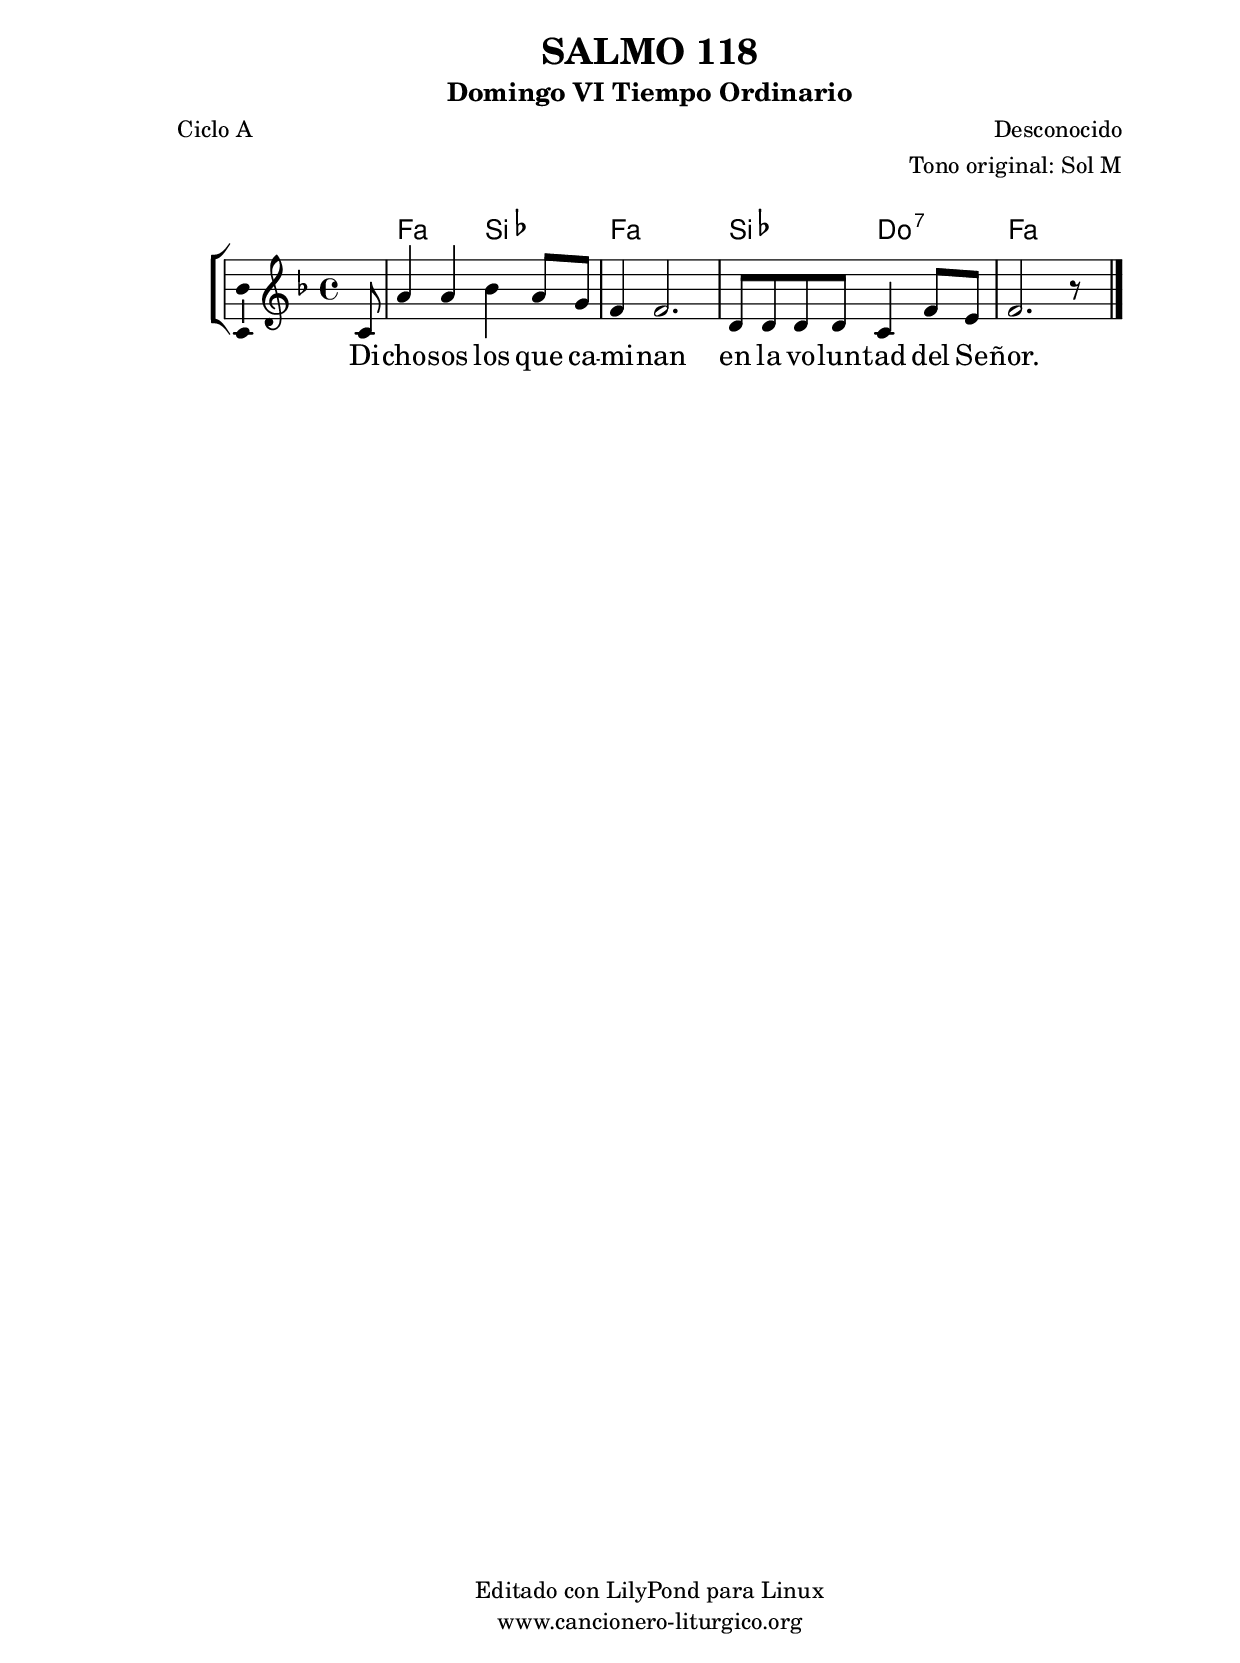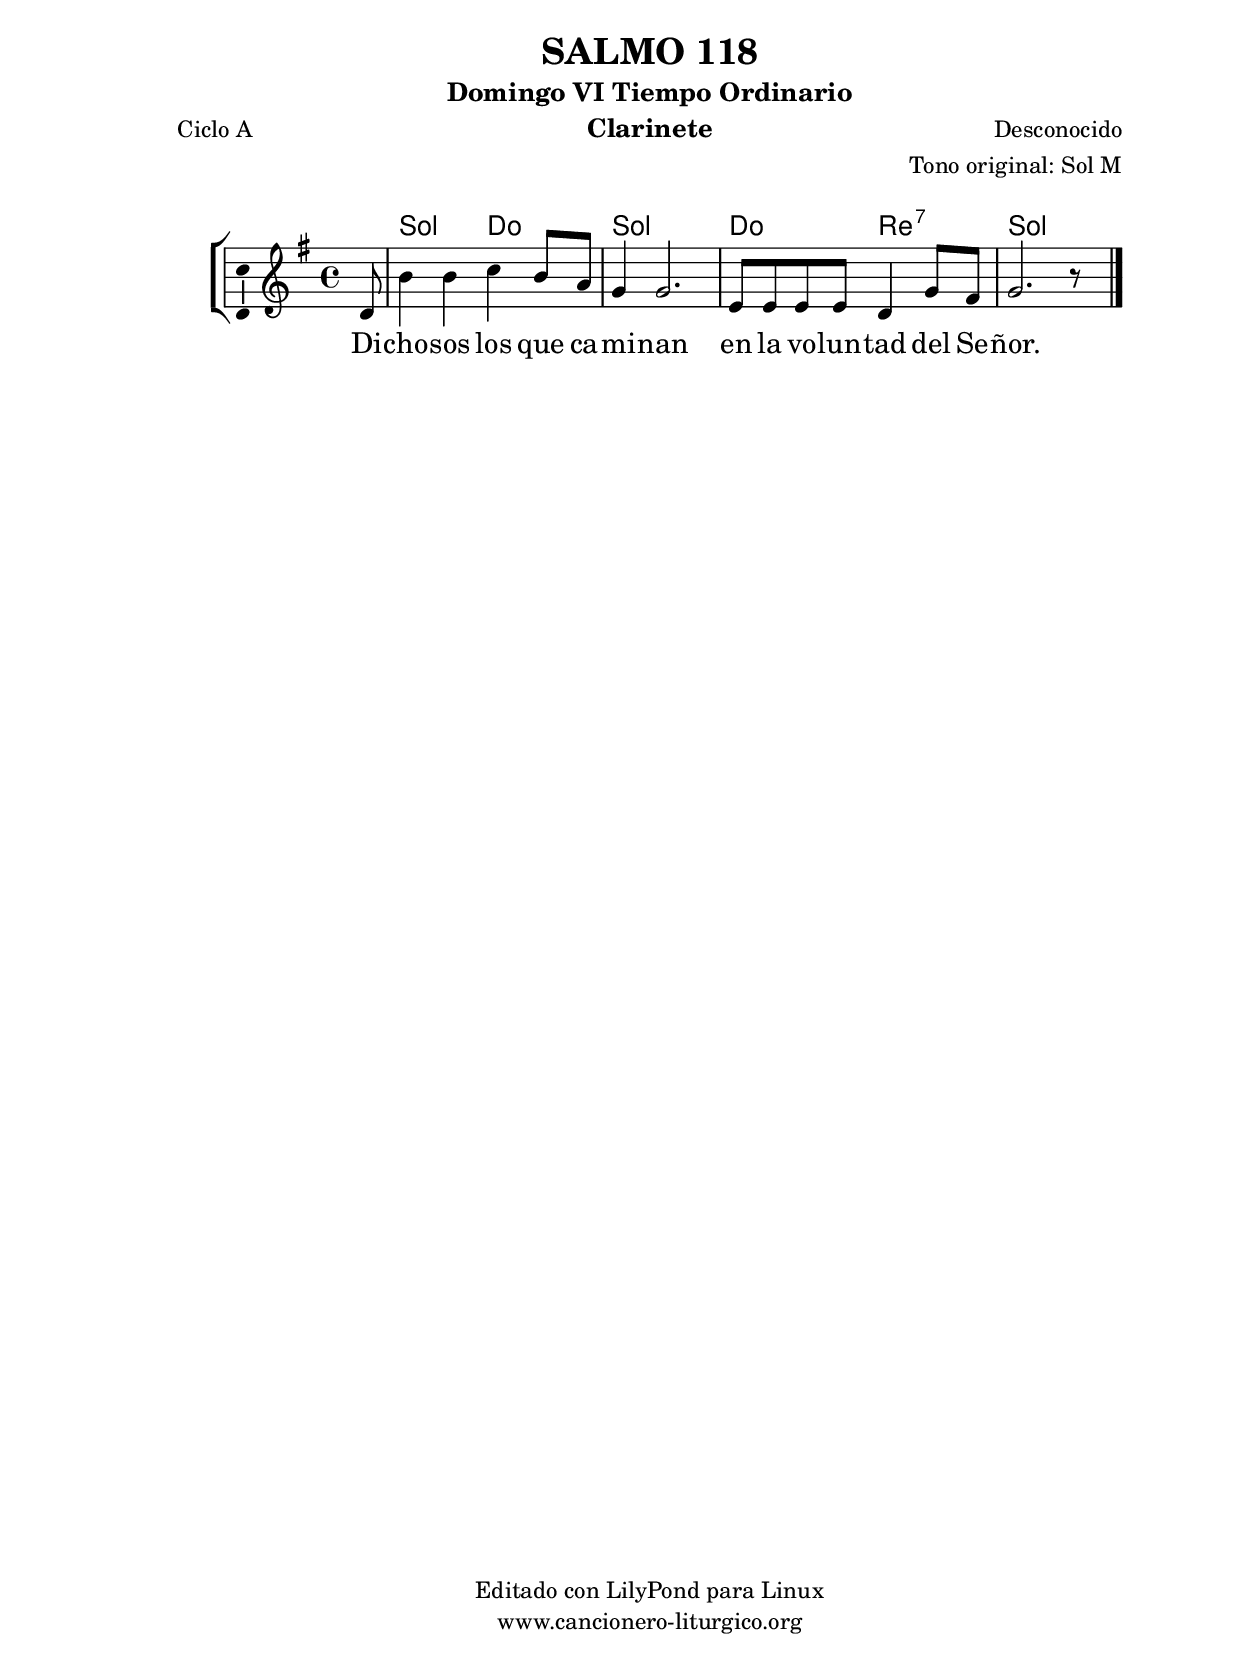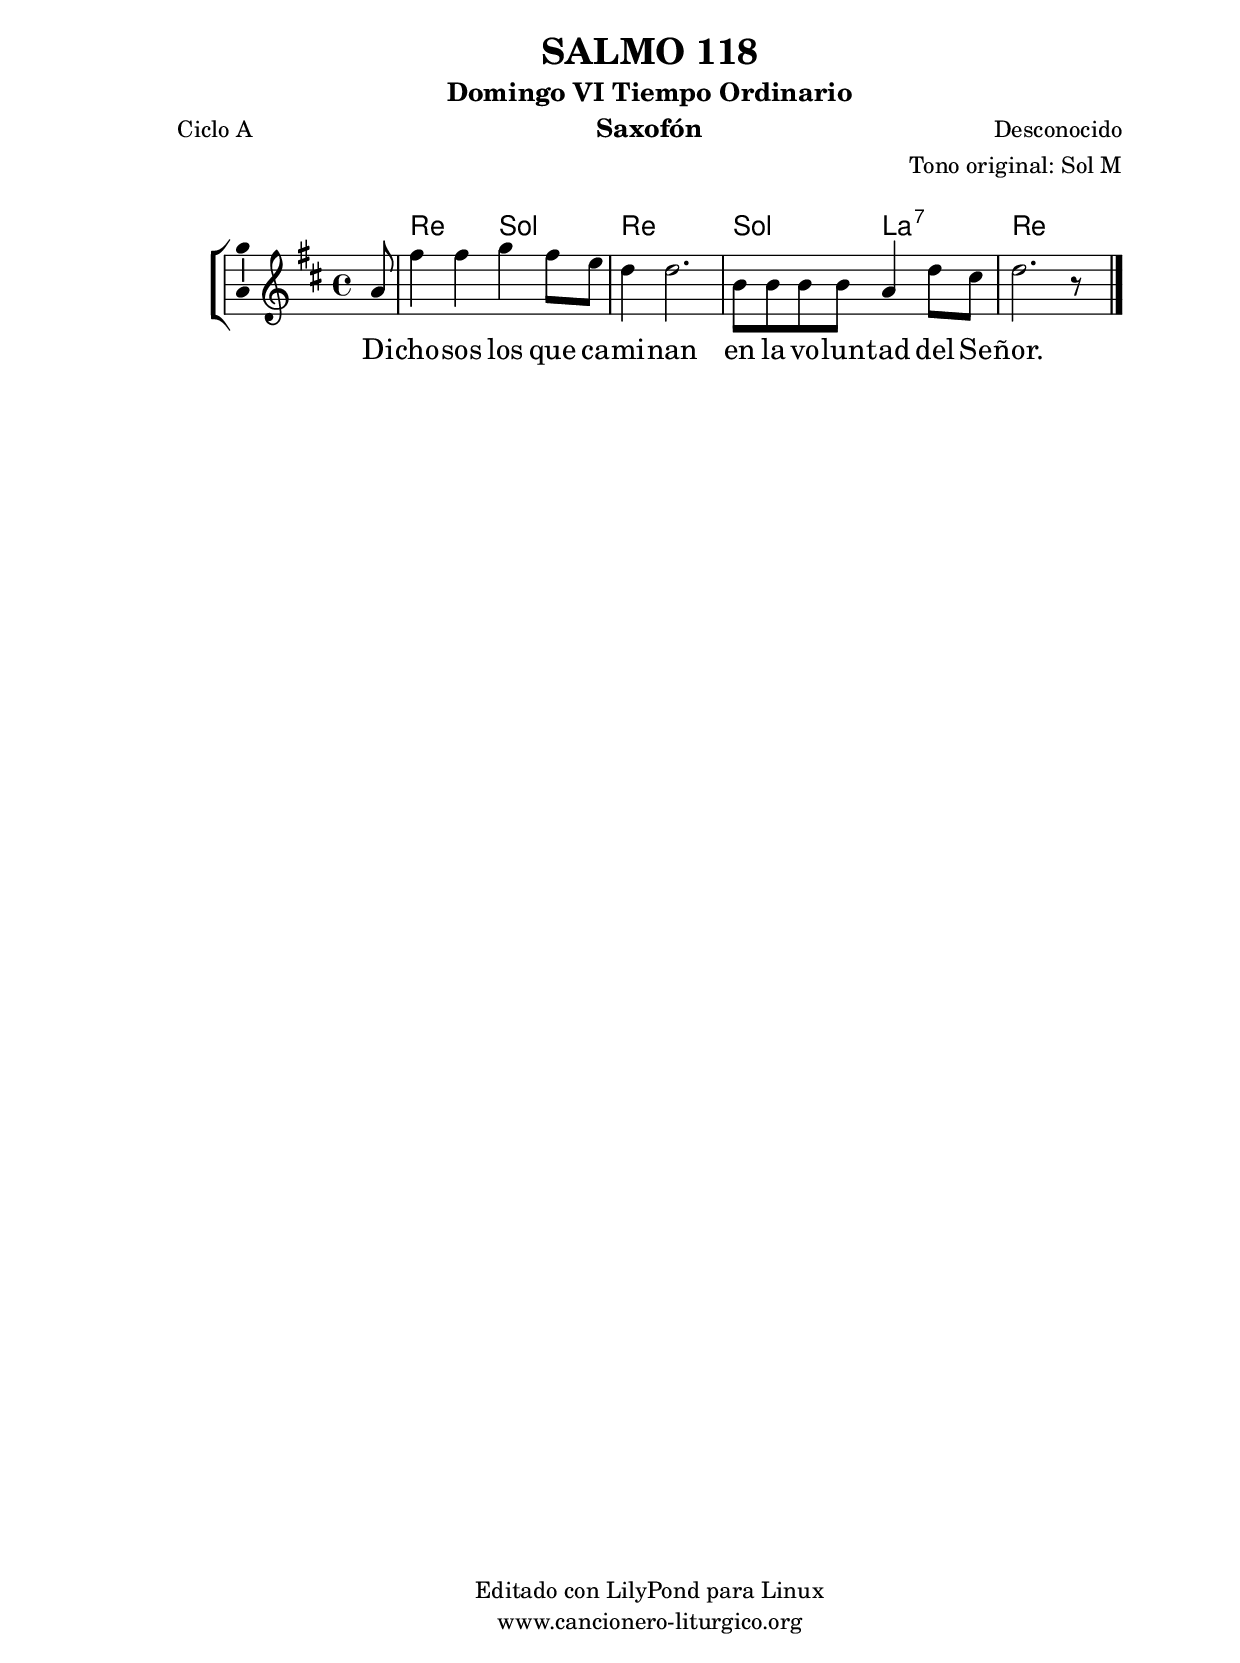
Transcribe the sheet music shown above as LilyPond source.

%
%para convertir .midi en .wav:
%timidity filename.midi -Ow -o finename.wav
%
%
%Para convertir de .wav a .mp3:
%lame -h -m j filename.wav
%
%
%para escuchar el midi:
%timidity nombrefichero.midi
%


%versión de lilypond para la que se ha escrito esta partitura:
\version "2.16.0"

	%Tamaño papel
	#(set-default-paper-size "a4")
	%Tamaño partitura
	#(set-global-staff-size 20)
	%No responde al pulsar sobre una nota
	#(ly:set-option 'point-and-click #f)

%parámetros del encabezamiento:
\header {
	title = "SALMO 118"
	subtitle = "Domingo VI Tiempo Ordinario"
	composer = "Desconocido"
	poet = "Ciclo A"
	meter = ""
	arranger = "Tono original: Sol M"
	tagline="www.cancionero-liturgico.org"
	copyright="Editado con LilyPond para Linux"
	}

%parámetros asociados al papel:
\paper  {
	oddHeaderMarkup = \markup {\fill-line { \on-the-fly #not-first-page \fromproperty #'header:title \on-the-fly #not-first-page \fromproperty #'header:composer }}
	evenHeaderMarkup = \markup {\fill-line { \fromproperty #'header:composer \fromproperty #'header:title }}
	#(set-paper-size "a4")
	print-page-number = ##f
	first-page-number = 1
	print-first-page-number = ##f
%	head-separation = 3.0 \cm
	top-margin = 2.0 \cm
	bottom-margin = 0.5\cm
%%%	bottom-margin = -1.0\cm
	left-margin = 3.0 \cm
	line-width = 16.0 \cm 
	indent = 8\mm
	interscoreline = 2.\mm
	between-system-space = 15\mm
%	para que las partituras no llenen la hoja:
	ragged-bottom = ##t
%	idem para la última hoja:
	ragged-last-bottom = ##f
%	para que las partituras llenen el ancho del papel:
	ragged-last = ##f
	after-title-space = 2.5 \cm
%page-count=1
%system-count=8

	%Flexible Vertical Spacing
%	markup-markup-spacing =
%	#'((basic-distance . 15) (minimum-distance . 15) (padding . 3))
	markup-system-spacing =
	#'((basic-distance . 15) (minimum-distance . 15) (padding . 3))
	system-system-spacing =
	#'((basic-distance . 15) (minimum-distance . 15) (padding . 3))
	score-system-spacing =
	#'((basic-distance . 15) (minimum-distance . 15) (padding . 5))
%	top-system-spacing = % header
%	#'((basic-distance . 8) (minimum-distance . 0) (padding . 3))
%	top-markup-spacing =
%	#'((basic-distance . 20) (minimum-distance . 20) (padding . 3))
	last-bottom-spacing = % footer
	#'((basic-distance . 5) (minimum-distance . 5) (padding . 3))
%	score-markup-spacing =
%	#'((basic-distance . 16) (minimum-distance . 13) (padding . 3))

	}


%parámetros que afectan a toda la partitura:
global =  {
	%clave de sol (G):
	\clef G
	%armadura:
	\transpose g f
	\key g \major
	\tempo 4=100
	\set Score.tempoHideNote = ##t
	}


acordes = {
	\italianChords
	\chordmode {
	\transpose g f
{
s8
g2 c g s c d:7 g s

	}
	}
}


melodia = 
{
	\transpose g f
	\relative c'{
	\time 4/4

\partial8 d8
b'4 b c b8 a
g4 g2.
e8 e e e d4 g8 fis
g2. r8 s8

	\bar "|."
	}
	}


texto = \lyricmode {
Di -- cho -- sos los que ca -- mi -- nan en la vo -- lun -- tad del Se -- ñor.

	}


acordesStaff = \context ChordNames = acordesStaff <<
	\set chordChanges = ##t
	\acordes
	>>


vozStaff = \context Voice = vozStaff
\with {\consists "Ambitus_engraver"}
<<
%	\set Staff.instrumentName = ""
%	\set Staff.shortInstrumentName = ""
%	\set Staff.midiInstrument = #"clarinet"
%	\set Staff.midiInstrument = #"cello"
%	\set Staff.midiInstrument = #"flute"
	\set Staff.midiInstrument = #"electric guitar (jazz)"
%	\set Staff.midiInstrument = #"english horn"
%	\set Staff.midiInstrument = #"violin"
%	\set Staff.midiInstrument = #"glockenspiel"
	\set Staff.midiMinimumVolume = #0.7
	\set Staff.midiMaximumVolume = #0.9
	\global
	\melodia
	>>


textoStaff = \context Lyrics = textoStaff <<
	\lyricsto vozStaff \texto
	>>

\book {
	\score {
		\context ChoirStaff {
			\override StaffGroup.SystemStartBracket #'collapse-height = #1
			\override Score.SystemStartBar #'collapse-height = #1
			<<
			\acordesStaff
			\vozStaff
			\textoStaff
			>>
			}
		\layout {
	    		\context {
				\Lyrics
				\override LyricText #'font-size = #2
				}
	   		 \context {
				\Score
				%fontSize = #3
				\override StaffSymbol #'staff-space = #(magstep +3)
				%\override Beam #'thickness = #0.55
				%\override SpacingSpanner #'spacing-increment = #1.0
				%\override Slur #'height-limit = #1.5
				}
			}
		}
	\score {
		\unfoldRepeats
		\context ChoirStaff {
			<<
			\acordesStaff
			\vozStaff
			>>
			}
		\midi {
	  		\context {
	  			\Score
				tempoWholesPerMinute = #(ly:make-moment 70 4)
				}
			}
		}
	}

%Partitura para clarinete
#(define output-suffix "C")
\book {
	\header{
		instrument = "Clarinete"
		}
	\score {
		\context ChoirStaff {
			\override StaffGroup.SystemStartBracket #'collapse-height = #1
			\override Score.SystemStartBar #'collapse-height = #1
\transpose c d
			<<
			\acordesStaff
			\vozStaff
			\textoStaff
			>>
			}
		\layout {
	    		\context {
				\Lyrics
				\override LyricText #'font-size = #2
				}
	   		 \context {
				\Score
				\override StaffSymbol #'staff-space = #(magstep +3)
				}
			}
		}
	}

%Partitura para saxofón
#(define output-suffix "S")
\book {
	\header{
		instrument = "Saxofón"
		}
	\score {
		\context ChoirStaff {
			\override StaffGroup.SystemStartBracket #'collapse-height = #1
			\override Score.SystemStartBar #'collapse-height = #1
\transpose c a
			<<
			\acordesStaff
			\vozStaff
			\textoStaff
			>>
			}
		\layout {
	    		\context {
				\Lyrics
				\override LyricText #'font-size = #2
				}
	   		 \context {
				\Score
				\override StaffSymbol #'staff-space = #(magstep +3)
				}
			}
		}
	}

